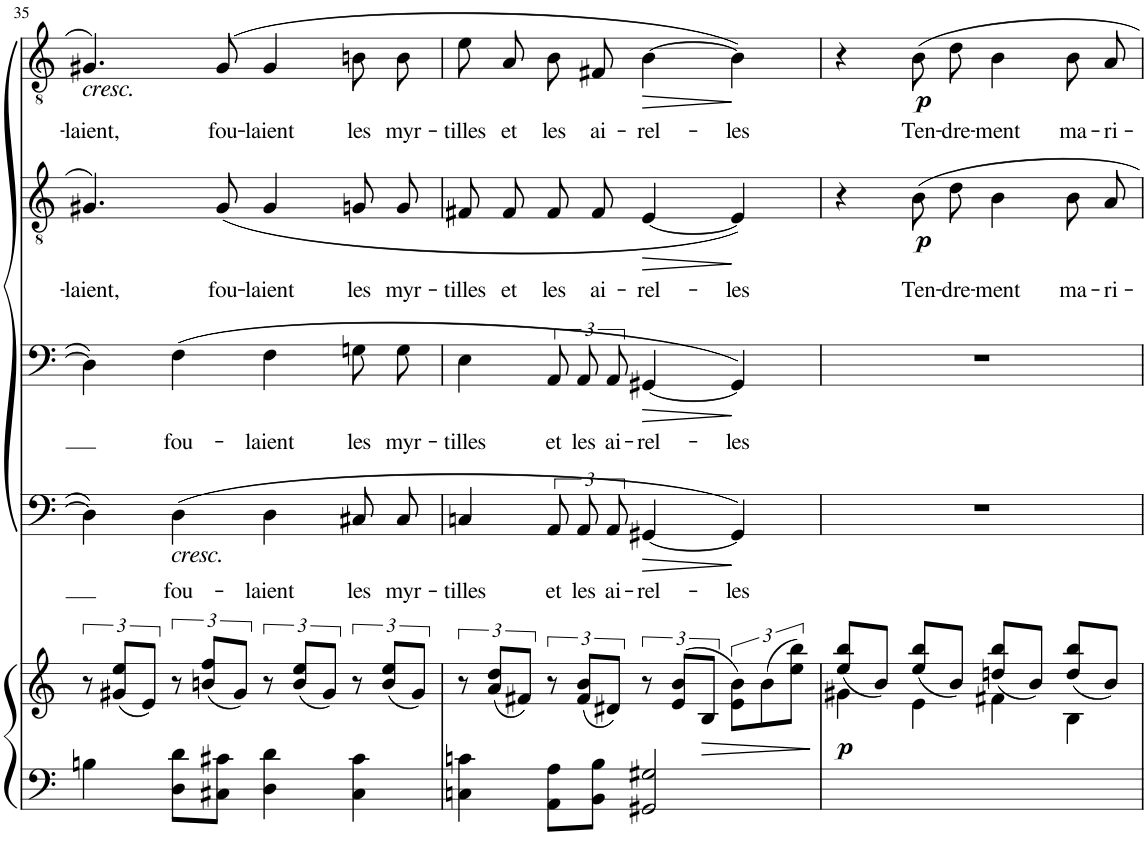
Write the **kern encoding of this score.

**kern	**kern	**dynam	**kern	**text	**dynam	**kern	**text	**dynam	**kern	**text	**dynam	**kern	**text	**dynam
*part5	*part5	*part5	*part4	*part4	*part4	*part3	*part3	*part3	*part2	*part2	*part2	*part1	*part1	*part1
*staff6	*staff5	*staff5/6	*staff4	*staff4	*staff4	*staff3	*staff3	*staff3	*staff2	*staff2	*staff2	*staff1	*staff1	*staff1
*I"Piano	*	*	*I"Basse II	*	*	*I"Basse I	*	*	*I"Ténor II	*	*	*I"Ténor I	*	*
*I'Pno	*	*	*	*	*	*	*	*	*	*	*	*	*	*
!!LO:PB:g=z
*clefF4	*clefG2	*	*clefF4	*	*	*clefF4	*	*	*clefGv2	*	*	*clefGv2	*	*
*k[]	*k[]	*	*k[]	*	*	*k[]	*	*	*k[]	*	*	*k[]	*	*
*M4/4	*M4/4	*	*M4/4	*	*	*M4/4	*	*	*M4/4	*	*	*M4/4	*	*
*met(c)	*met(c)	*	*met(c)	*	*	*met(c)	*	*	*met(c)	*	*	*met(c)	*	*
=35	=35	=35	=35	=35	=35	=35	=35	=35	=35	=35	=35	=35	=35	=35
!	!	!	!	!	!	!	!	!	!	!	!	!LO:TX:b:i:t=cresc.	!	!
!	!	!	!	!	!	!	!	!	!	!LO:LY:b	!	!	!LO:LY:b	!
4Bn\	12r	.	4D\]	.	.	4D\]	.	.	4.G#X/	-laient,	.	4.G#X/	-laient,	.
.	(12g#X/ 12ee/L	.	.	.	.	.	.	.	.	.	.	.	.	.
.	12e/J)	.	.	.	.	.	.	.	.	.	.	.	.	.
!	!	!	!LO:TX:b:i:t=cresc.	!	!	!	!	!	!	!	!	!	!	!
!	!	!	!	!LO:LY:b	!	!	!LO:LY:b	!	!	!	!	!	!	!
8D\ 8d\L	12r	.	(4D\	fou-	.	(4F\	fou-	.	.	.	.	.	.	.
.	(12bn/ 12ff/L	.	.	.	.	.	.	.	.	.	.	.	.	.
!	!	!	!	!	!	!	!	!	!	!LO:LY:b	!	!	!LO:LY:b	!
8C#X\ 8c#X\J	.	.	.	.	.	.	.	.	(8G#/	fou-	.	(8G#/	fou-	.
.	12g#/J)	.	.	.	.	.	.	.	.	.	.	.	.	.
!	!	!	!	!LO:LY:b	!	!	!LO:LY:b	!	!	!LO:LY:b	!	!	!LO:LY:b	!
4D\ 4d\	12r	.	4D\	-laient	.	4F\	-laient	.	4G#/	-laient	.	4G#/	-laient	.
.	(12b/ 12ee/L	.	.	.	.	.	.	.	.	.	.	.	.	.
.	12g#/J)	.	.	.	.	.	.	.	.	.	.	.	.	.
!	!	!	!	!LO:LY:b	!	!	!LO:LY:b	!	!	!LO:LY:b	!	!	!LO:LY:b	!
4C#\ 4c#\	12r	.	8C#X/L	les	.	8Gn\L	les	.	8Gn/L	les	.	8Bn\L	les	.
.	(12b/ 12ee/L	.	.	.	.	.	.	.	.	.	.	.	.	.
!	!	!	!	!LO:LY:b	!	!	!LO:LY:b	!	!	!LO:LY:b	!	!	!LO:LY:b	!
.	.	.	8C#/J	myr-	.	8G\J	myr-	.	8G/J	myr-	.	8B\J	myr-	.
.	12g#/J)	.	.	.	.	.	.	.	.	.	.	.	.	.
=36	=36	=36	=36	=36	=36	=36	=36	=36	=36	=36	=36	=36	=36	=36
!	!	!	!	!LO:LY:b	!	!	!LO:LY:b	!	!	!LO:LY:b	!	!	!LO:LY:b	!
4Cn\ 4cn\	12r	.	4Cn/	-tilles	.	4E\	-tilles	.	8F#X/L	-tilles	.	8e\L	-tilles	.
.	(12a/ 12dd/L	.	.	.	.	.	.	.	.	.	.	.	.	.
!	!	!	!	!	!	!	!	!	!	!LO:LY:b	!	!	!LO:LY:b	!
.	.	.	.	.	.	.	.	.	8F#/J	et	.	8A\J	et	.
.	12f#X/J)	.	.	.	.	.	.	.	.	.	.	.	.	.
!	!	!	!	!LO:LY:b	!	!	!LO:LY:b	!	!	!LO:LY:b	!	!	!LO:LY:b	!
8AA\ 8A\L	12r	.	12AA/L	et	.	12AA/L	et	.	8F#/L	les	.	8B/L	les	.
!	!	!	!	!LO:LY:b	!	!	!LO:LY:b	!	!	!	!	!	!	!
.	(12f#/ 12b/L	.	12AA/	les	.	12AA/	les	.	.	.	.	.	.	.
!	!	!	!	!	!	!	!	!	!	!LO:LY:b	!	!	!LO:LY:b	!
8BB\ 8B\J	.	.	.	.	.	.	.	.	8F#/J	ai-	.	8F#X/J	ai-	.
!	!	!	!	!LO:LY:b	!	!	!LO:LY:b	!	!	!	!	!	!	!
.	12d#X/J)	.	12AA/J	ai-	.	12AA/J	ai-	.	.	.	.	.	.	.
!	!	!	!	!LO:LY:b	!LO:HP:b	!	!LO:LY:b	!LO:HP:b	!	!LO:LY:b	!LO:HP:b	!	!LO:LY:b	!LO:HP:b
2GG#X/ 2G#X/	12r	.	[4GG#X/	-rel-	>	[4GG#X/	-rel-	>	[4E/	-rel-	>	[4B\	-rel-	>
.	(12e/ 12b/L	.	.	.	.	.	.	.	.	.	.	.	.	.
!	!	!LO:HP:b	!	!	!	!	!	!	!	!	!	!	!	!
.	12B/J	>	.	.	.	.	.	.	.	.	.	.	.	.
!	!	!	!	!LO:LY:b	!	!	!LO:LY:b	!	!	!LO:LY:b	!	!	!LO:LY:b	!
.	12e\ 12b\L)	.	4GG#/])	-les	]	4GG#/])	-les	]	4E/])	-les	]	4B\])	-les	]
.	(12b\	.	.	.	.	.	.	.	.	.	.	.	.	.
.	12ee\ 12bb\J)	.	.	.	.	.	.	.	.	.	.	.	.	.
.	.	]	.	.	.	.	.	.	.	.	.	.	.	.
=37	=37	=37	=37	=37	=37	=37	=37	=37	=37	=37	=37	=37	=37	=37
*	*^	*	*	*	*	*	*	*	*	*	*	*	*	*
!	!	!	!LO:DY:b	!	!	!	!	!	!	!	!	!	!	!	!
1ryy	(8ee/ 8bb/L	4g#X\	p	1r	.	.	1r	.	.	4r	.	.	4r	.	.
.	8b/J)	.	.	.	.	.	.	.	.	.	.	.	.	.	.
!	!	!	!	!	!	!	!	!	!	!	!LO:LY:b	!LO:DY:b	!	!LO:LY:b	!LO:DY:b
.	(8ee/ 8bb/L	4e\	.	.	.	.	.	.	.	8B\L	Ten-	p	8B\L	Ten-	p
!	!	!	!	!	!	!	!	!	!	!	!LO:LY:b	!	!	!LO:LY:b	!
.	8b/J)	.	.	.	.	.	.	.	.	8d\J	-dre-	.	8d\J	-dre-	.
!	!	!	!	!	!	!	!	!	!	!	!LO:LY:b	!	!	!LO:LY:b	!
.	(8ddn/ 8bb/L	4f#X\	.	.	.	.	.	.	.	4B\	-ment	.	4B\	-ment	.
.	8b/J)	.	.	.	.	.	.	.	.	.	.	.	.	.	.
!	!	!	!	!	!	!	!	!	!	!	!LO:LY:b	!	!	!LO:LY:b	!
.	(8dd/ 8bb/L	4B\	.	.	.	.	.	.	.	8B/L	ma-	.	8B/L	ma-	.
!	!	!	!	!	!	!	!	!	!	!	!LO:LY:b	!	!	!LO:LY:b	!
.	8b/J)	.	.	.	.	.	.	.	.	8A/J	-ri-	.	8A/J	-ri-	.
*	*v	*v	*	*	*	*	*	*	*	*	*	*	*	*	*
=	=	=	=	=	=	=	=	=	=	=	=	=	=	=
*-	*-	*-	*-	*-	*-	*-	*-	*-	*-	*-	*-	*-	*-	*-
